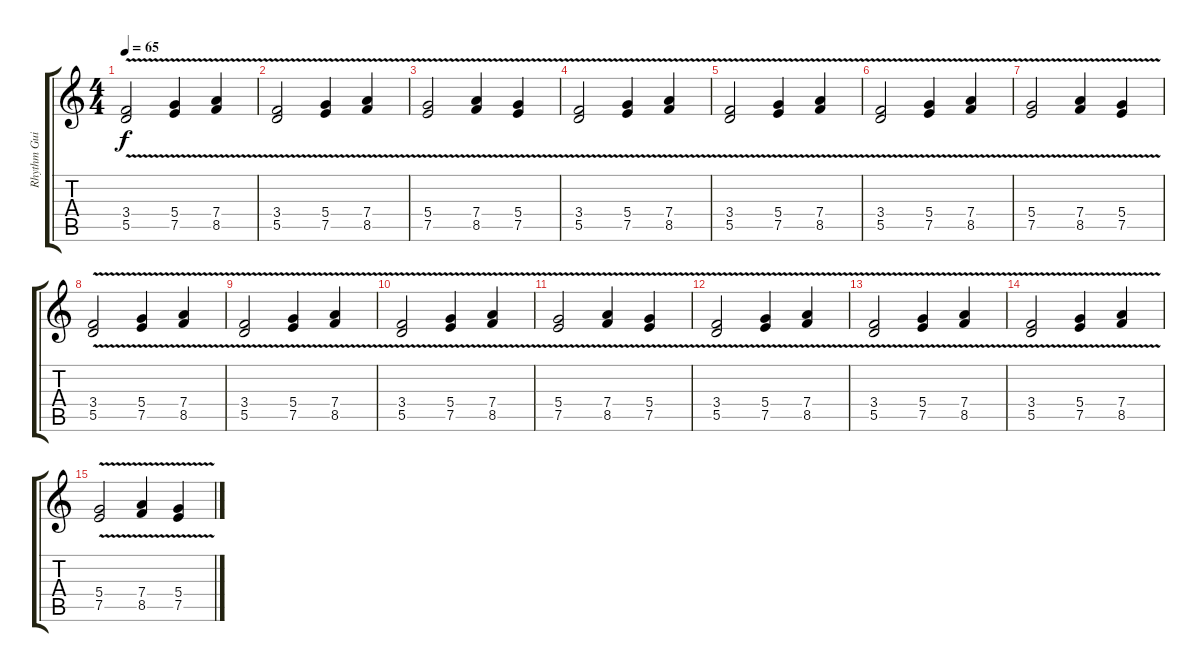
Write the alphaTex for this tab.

\track ("Rhythm Guitar" "Rhythm Gui") {instrument distortionguitar}
\staff {score tabs}
\tuning (E4 B3 G3 D3 A2 E2) {hide}
\ts (4 4)
\tempo 65
\clef g2
\ks c
(3.4{v} 5.5{v}).2{dy f} (5.4{v} 7.5{v}).4 (7.4{v} 8.5{v}).4 |
(3.4{v} 5.5{v}).2 (5.4{v} 7.5{v}).4 (7.4{v} 8.5{v}).4 |
(5.4{v} 7.5{v}).2 (7.4{v} 8.5{v}).4 (5.4{v} 7.5{v}).4 |
(3.4{v} 5.5{v}).2 (5.4{v} 7.5{v}).4 (7.4{v} 8.5{v}).4 |
(3.4{v} 5.5{v}).2 (5.4{v} 7.5{v}).4 (7.4{v} 8.5{v}).4 |
(3.4{v} 5.5{v}).2 (5.4{v} 7.5{v}).4 (7.4{v} 8.5{v}).4 |
(5.4{v} 7.5{v}).2 (7.4{v} 8.5{v}).4 (5.4{v} 7.5{v}).4 |
(3.4{v} 5.5{v}).2 (5.4{v} 7.5{v}).4 (7.4{v} 8.5{v}).4 |
(3.4{v} 5.5{v}).2 (5.4{v} 7.5{v}).4 (7.4{v} 8.5{v}).4 |
(3.4{v} 5.5{v}).2 (5.4{v} 7.5{v}).4 (7.4{v} 8.5{v}).4 |
(5.4{v} 7.5{v}).2 (7.4{v} 8.5{v}).4 (5.4{v} 7.5{v}).4 |
(3.4{v} 5.5{v}).2 (5.4{v} 7.5{v}).4 (7.4{v} 8.5{v}).4 |
(3.4{v} 5.5{v}).2 (5.4{v} 7.5{v}).4 (7.4{v} 8.5{v}).4 |
(3.4{v} 5.5{v}).2 (5.4{v} 7.5{v}).4 (7.4{v} 8.5{v}).4 |
(5.4{v} 7.5{v}).2 (7.4{v} 8.5{v}).4 (5.4{v} 7.5{v}).4
